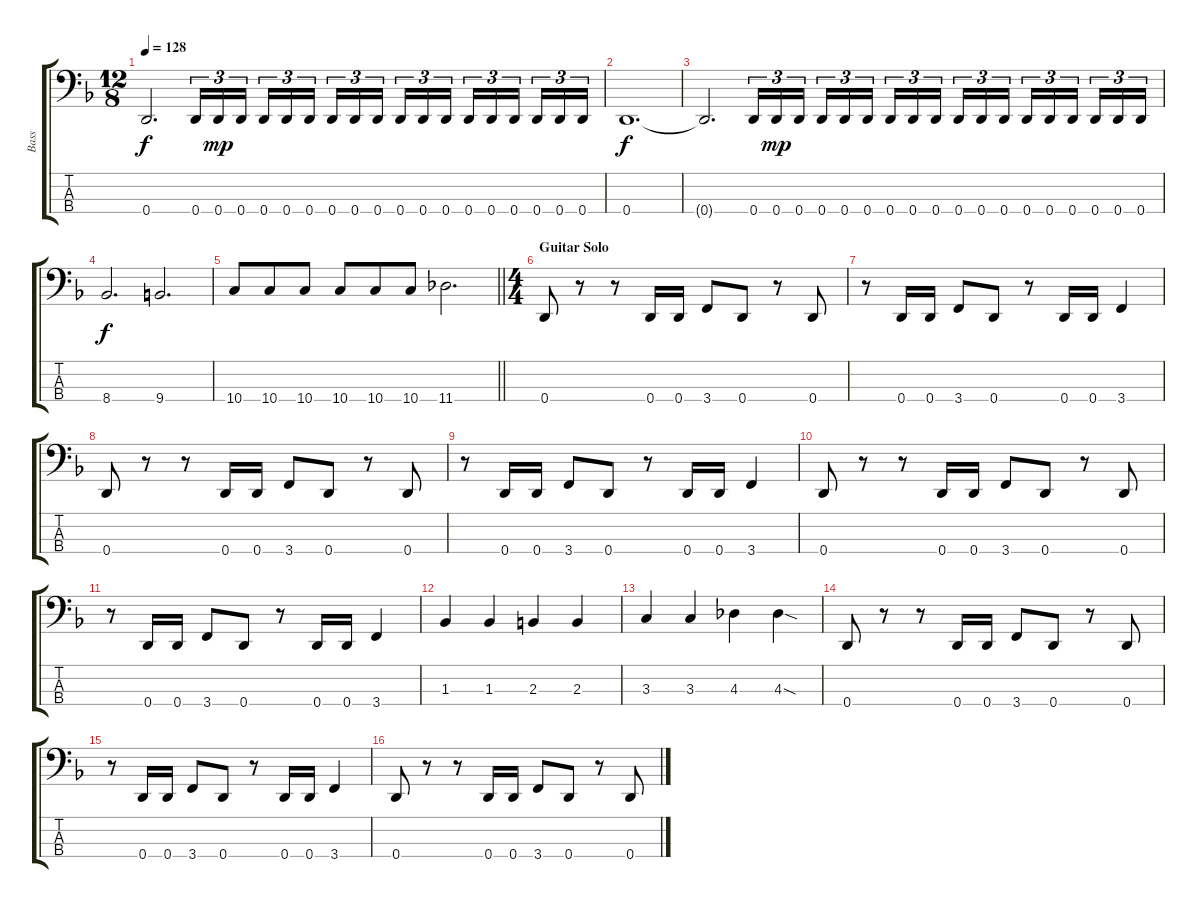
\track ("Bass" "Bass") {instrument electricbasspick}
\staff {score tabs}
\tuning (G2 D2 A1 D1) {hide}
\ts (12 8)
\tempo 128
\clef f4
\ks dminor
0.4{t}.2{d dy f} 0.4.16{tu (3 2)} 0.4.16{tu (3 2) dy mp} 0.4.16{tu (3 2) beam splitsecondary} 0.4.16{tu (3 2)} 0.4.16{tu (3 2)} 0.4.16{tu (3 2) beam splitsecondary} 0.4.16{tu (3 2)} 0.4.16{tu (3 2)} 0.4.16{tu (3 2)} 0.4.16{tu (3 2)} 0.4.16{tu (3 2)} 0.4.16{tu (3 2) beam splitsecondary} 0.4.16{tu (3 2)} 0.4.16{tu (3 2)} 0.4.16{tu (3 2) beam splitsecondary} 0.4.16{tu (3 2)} 0.4.16{tu (3 2)} 0.4.16{tu (3 2)} |
0.4.1{d dy f} |
0.4{t}.2{d} 0.4.16{tu (3 2)} 0.4.16{tu (3 2) dy mp} 0.4.16{tu (3 2) beam splitsecondary} 0.4.16{tu (3 2)} 0.4.16{tu (3 2)} 0.4.16{tu (3 2) beam splitsecondary} 0.4.16{tu (3 2)} 0.4.16{tu (3 2)} 0.4.16{tu (3 2)} 0.4.16{tu (3 2)} 0.4.16{tu (3 2)} 0.4.16{tu (3 2) beam splitsecondary} 0.4.16{tu (3 2)} 0.4.16{tu (3 2)} 0.4.16{tu (3 2) beam splitsecondary} 0.4.16{tu (3 2)} 0.4.16{tu (3 2)} 0.4.16{tu (3 2)} |
8.4.2{d dy f} 9.4.2{d} |
\barLineRight lightlight
10.4.8 10.4.8 10.4.8 10.4.8 10.4.8 10.4.8 11.4.2{d} |
\ts (4 4)
\section ("" "Guitar Solo")
0.4.8 r.8 r.8 0.4.16 0.4.16 3.4.8 0.4.8 r.8 0.4.8 |
r.8 0.4.16 0.4.16 3.4.8 0.4.8 r.8 0.4.16 0.4.16 3.4.4 |
0.4.8 r.8 r.8 0.4.16 0.4.16 3.4.8 0.4.8 r.8 0.4.8 |
r.8 0.4.16 0.4.16 3.4.8 0.4.8 r.8 0.4.16 0.4.16 3.4.4 |
0.4.8 r.8 r.8 0.4.16 0.4.16 3.4.8 0.4.8 r.8 0.4.8 |
r.8 0.4.16 0.4.16 3.4.8 0.4.8 r.8 0.4.16 0.4.16 3.4.4 |
1.3.4 1.3.4 2.3.4 2.3.4 |
3.3.4 3.3.4 4.3.4 4.3{sod}.4 |
0.4.8 r.8 r.8 0.4.16 0.4.16 3.4.8 0.4.8 r.8 0.4.8 |
r.8 0.4.16 0.4.16 3.4.8 0.4.8 r.8 0.4.16 0.4.16 3.4.4 |
0.4.8 r.8 r.8 0.4.16 0.4.16 3.4.8 0.4.8 r.8 0.4.8
